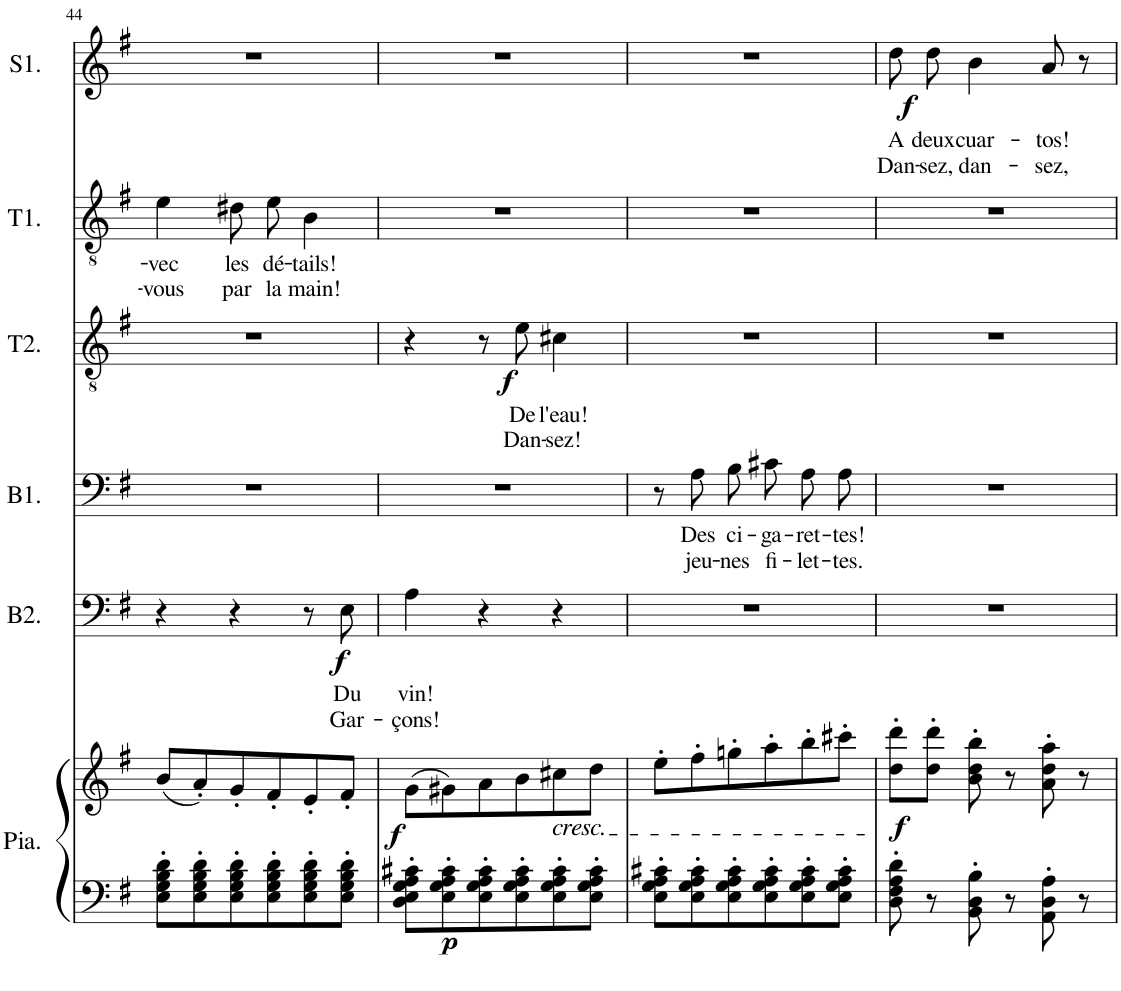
**kern	**kern	**dynam	**kern	**text	**text	**dynam	**kern	**text	**text	**kern	**text	**text	**dynam	**kern	**text	**text	**kern	**text	**text	**dynam
*part6	*part6	*part6	*part5	*part5	*part5	*part5	*part4	*part4	*part4	*part3	*part3	*part3	*part3	*part2	*part2	*part2	*part1	*part1	*part1	*part1
*staff7	*staff6	*staff6/7	*staff5	*staff5	*staff5	*staff5	*staff4	*staff4	*staff4	*staff3	*staff3	*staff3	*staff3	*staff2	*staff2	*staff2	*staff1	*staff1	*staff1	*staff1
*I"Piano	*	*	*I"Basse 2	*	*	*	*I"Basse 1	*	*	*I"Ténor 2	*	*	*	*I"Ténor1	*	*	*I"Soprano 1	*	*	*
*I'Pia.	*	*	*I'B2.	*	*	*	*I'B1.	*	*	*I'T2.	*	*	*	*I'T1.	*	*	*I'S1.	*	*	*
!!LO:PB:g=z
*clefF4	*clefG2	*	*clefF4	*	*	*	*clefF4	*	*	*clefGv2	*	*	*	*clefGv2	*	*	*clefG2	*	*	*
*k[f#]	*k[f#]	*	*k[f#]	*	*	*	*k[f#]	*	*	*k[f#]	*	*	*	*k[f#]	*	*	*k[f#]	*	*	*
*M3/4	*M3/4	*	*M3/4	*	*	*	*M3/4	*	*	*M3/4	*	*	*	*M3/4	*	*	*M3/4	*	*	*
=44	=44	=44	=44	=44	=44	=44	=44	=44	=44	=44	=44	=44	=44	=44	=44	=44	=44	=44	=44	=44
!	!	!	!	!	!	!	!	!	!	!	!	!	!	!	!LO:LY:b	!LO:LY:b	!	!	!	!
8E\' 8G\' 8B\' 8d\'L	(8b/L	.	4r	.	.	.	2.r	.	.	2.r	.	.	.	4e\	-vec	-vous	2.r	.	.	.
8E\' 8G\' 8B\' 8d\'	8a'/)	.	.	.	.	.	.	.	.	.	.	.	.	.	.	.	.	.	.	.
!	!	!	!	!	!	!	!	!	!	!	!	!	!	!	!LO:LY:b	!LO:LY:b	!	!	!	!
8E\' 8G\' 8B\' 8d\'	8g'/	.	4r	.	.	.	.	.	.	.	.	.	.	8d#X\L	les	par	.	.	.	.
!	!	!	!	!	!	!	!	!	!	!	!	!	!	!	!LO:LY:b	!LO:LY:b	!	!	!	!
8E\' 8G\' 8B\' 8d\'	8f#'/	.	.	.	.	.	.	.	.	.	.	.	.	8e\J	dé-	la	.	.	.	.
!	!	!	!	!	!	!	!	!	!	!	!	!	!	!	!LO:LY:b	!LO:LY:b	!	!	!	!
8E\' 8G\' 8B\' 8d\'	8e'/	.	8r	.	.	.	.	.	.	.	.	.	.	4B\	-tails!	main!	.	.	.	.
!	!	!	!	!LO:LY:b	!LO:LY:b	!LO:DY:b	!	!	!	!	!	!	!	!	!	!	!	!	!	!
8E\' 8G\' 8B\' 8d\'J	8f#'/J	.	8E\	Du	Gar-	f	.	.	.	.	.	.	.	.	.	.	.	.	.	.
=45	=45	=45	=45	=45	=45	=45	=45	=45	=45	=45	=45	=45	=45	=45	=45	=45	=45	=45	=45	=45
!	!	!LO:DY:b	!	!LO:LY:b	!LO:LY:b	!	!	!	!	!	!	!	!	!	!	!	!	!	!	!
8D\' 8E\' 8G\' 8A\' 8c#X\'L	(8g\L	f	4A\	vin!	-çons!	.	2.r	.	.	4r	.	.	.	2.r	.	.	2.r	.	.	.
!	!	!LO:DY:b=2	!	!	!	!	!	!	!	!	!	!	!	!	!	!	!	!	!	!
8E\' 8G\' 8A\' 8c#\'	8g#X\)	p	.	.	.	.	.	.	.	.	.	.	.	.	.	.	.	.	.	.
8E\' 8G\' 8A\' 8c#\'	8a\	.	4r	.	.	.	.	.	.	8r	.	.	.	.	.	.	.	.	.	.
!	!	!	!	!	!	!	!	!	!	!	!LO:LY:b	!LO:LY:b	!LO:DY:b	!	!	!	!	!	!	!
8E\' 8G\' 8A\' 8c#\'	8b\	.	.	.	.	.	.	.	.	8e\	De	Dan-	f	.	.	.	.	.	.	.
!	!LO:TX:b:i:t=cresc.	!	!	!	!	!	!	!	!	!	!	!	!	!	!	!	!	!	!	!
!	!	!	!	!	!	!	!	!	!	!	!LO:LY:b	!LO:LY:b	!	!	!	!	!	!	!	!
8E\' 8G\' 8A\' 8c#\'	8cc#X\	.	4r	.	.	.	.	.	.	4c#X\	l'eau!	-sez!	.	.	.	.	.	.	.	.
8E\' 8G\' 8A\' 8c#\'J	8dd\J	.	.	.	.	.	.	.	.	.	.	.	.	.	.	.	.	.	.	.
=46	=46	=46	=46	=46	=46	=46	=46	=46	=46	=46	=46	=46	=46	=46	=46	=46	=46	=46	=46	=46
8E\' 8G\' 8A\' 8c#X\'L	8ee'\L	.	2.r	.	.	.	8r	.	.	2.r	.	.	.	2.r	.	.	2.r	.	.	.
!	!	!	!	!	!	!	!	!LO:LY:b	!LO:LY:b	!	!	!	!	!	!	!	!	!	!	!
8E\' 8G\' 8A\' 8c#\'	8ff#'\	.	.	.	.	.	8A\	Des	jeu-	.	.	.	.	.	.	.	.	.	.	.
!	!	!	!	!	!	!	!	!LO:LY:b	!LO:LY:b	!	!	!	!	!	!	!	!	!	!	!
8E\' 8G\' 8A\' 8c#\'	8ggn'\	.	.	.	.	.	8B\L	ci-	-nes	.	.	.	.	.	.	.	.	.	.	.
!	!	!	!	!	!	!	!	!LO:LY:b	!LO:LY:b	!	!	!	!	!	!	!	!	!	!	!
8E\' 8G\' 8A\' 8c#\'	8aa'\	.	.	.	.	.	8c#X\J	-ga-	fi-	.	.	.	.	.	.	.	.	.	.	.
!	!	!	!	!	!	!	!	!LO:LY:b	!LO:LY:b	!	!	!	!	!	!	!	!	!	!	!
8E\' 8G\' 8A\' 8c#\'	8bb'\	.	.	.	.	.	8A\L	-ret-	-let-	.	.	.	.	.	.	.	.	.	.	.
!	!	!	!	!	!	!	!	!LO:LY:b	!LO:LY:b	!	!	!	!	!	!	!	!	!	!	!
8E\' 8G\' 8A\' 8c#\'J	8ccc#X'\J	.	.	.	.	.	8A\J	-tes!	-tes.	.	.	.	.	.	.	.	.	.	.	.
=47	=47	=47	=47	=47	=47	=47	=47	=47	=47	=47	=47	=47	=47	=47	=47	=47	=47	=47	=47	=47
!	!	!LO:DY:b	!	!	!	!	!	!	!	!	!	!	!	!	!	!	!	!LO:LY:b	!LO:LY:b	!LO:DY:b
8D\' 8F#\' 8A\' 8d\'	8dd\' 8ddd\'L	f	2.r	.	.	.	2.r	.	.	2.r	.	.	.	2.r	.	.	8dd\L	A	Dan-	f
!	!	!	!	!	!	!	!	!	!	!	!	!	!	!	!	!	!	!LO:LY:b	!LO:LY:b	!
8r	8dd\' 8ddd\'J	.	.	.	.	.	.	.	.	.	.	.	.	.	.	.	8dd\J	deux	-sez,	.
!	!	!	!	!	!	!	!	!	!	!	!	!	!	!	!	!	!	!LO:LY:b	!LO:LY:b	!
8BB\' 8D\' 8B\'	8b\' 8dd\' 8bb\'	.	.	.	.	.	.	.	.	.	.	.	.	.	.	.	4b\	cuar-	dan-	.
8r	8r	.	.	.	.	.	.	.	.	.	.	.	.	.	.	.	.	.	.	.
!	!	!	!	!	!	!	!	!	!	!	!	!	!	!	!	!	!	!LO:LY:b	!LO:LY:b	!
8AA\' 8D\' 8A\'	8a\' 8dd\' 8aa\'	.	.	.	.	.	.	.	.	.	.	.	.	.	.	.	8a/	-tos!	-sez,	.
8r	8r	.	.	.	.	.	.	.	.	.	.	.	.	.	.	.	8r	.	.	.
=	=	=	=	=	=	=	=	=	=	=	=	=	=	=	=	=	=	=	=	=
*-	*-	*-	*-	*-	*-	*-	*-	*-	*-	*-	*-	*-	*-	*-	*-	*-	*-	*-	*-	*-
